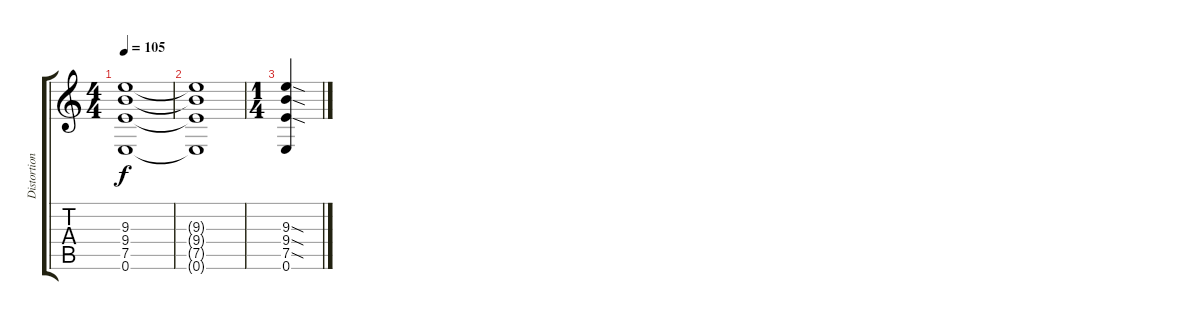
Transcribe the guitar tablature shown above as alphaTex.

\track ("Distortion Guitar 2" "Distortion") {instrument distortionguitar}
\staff {score tabs}
\tuning (E4 B3 G3 D3 A2 E2) {hide}
\ts (4 4)
\tempo 105
\clef g2
\ks c
(9.3{t} 9.4{t} 7.5{t} 0.6{t}).1{dy f} |
(9.3{t} 9.4{t} 7.5{t} 0.6{t}).1 |
\ts (1 4)
(9.3{sod} 9.4{sod} 7.5{sod} 0.6).4
